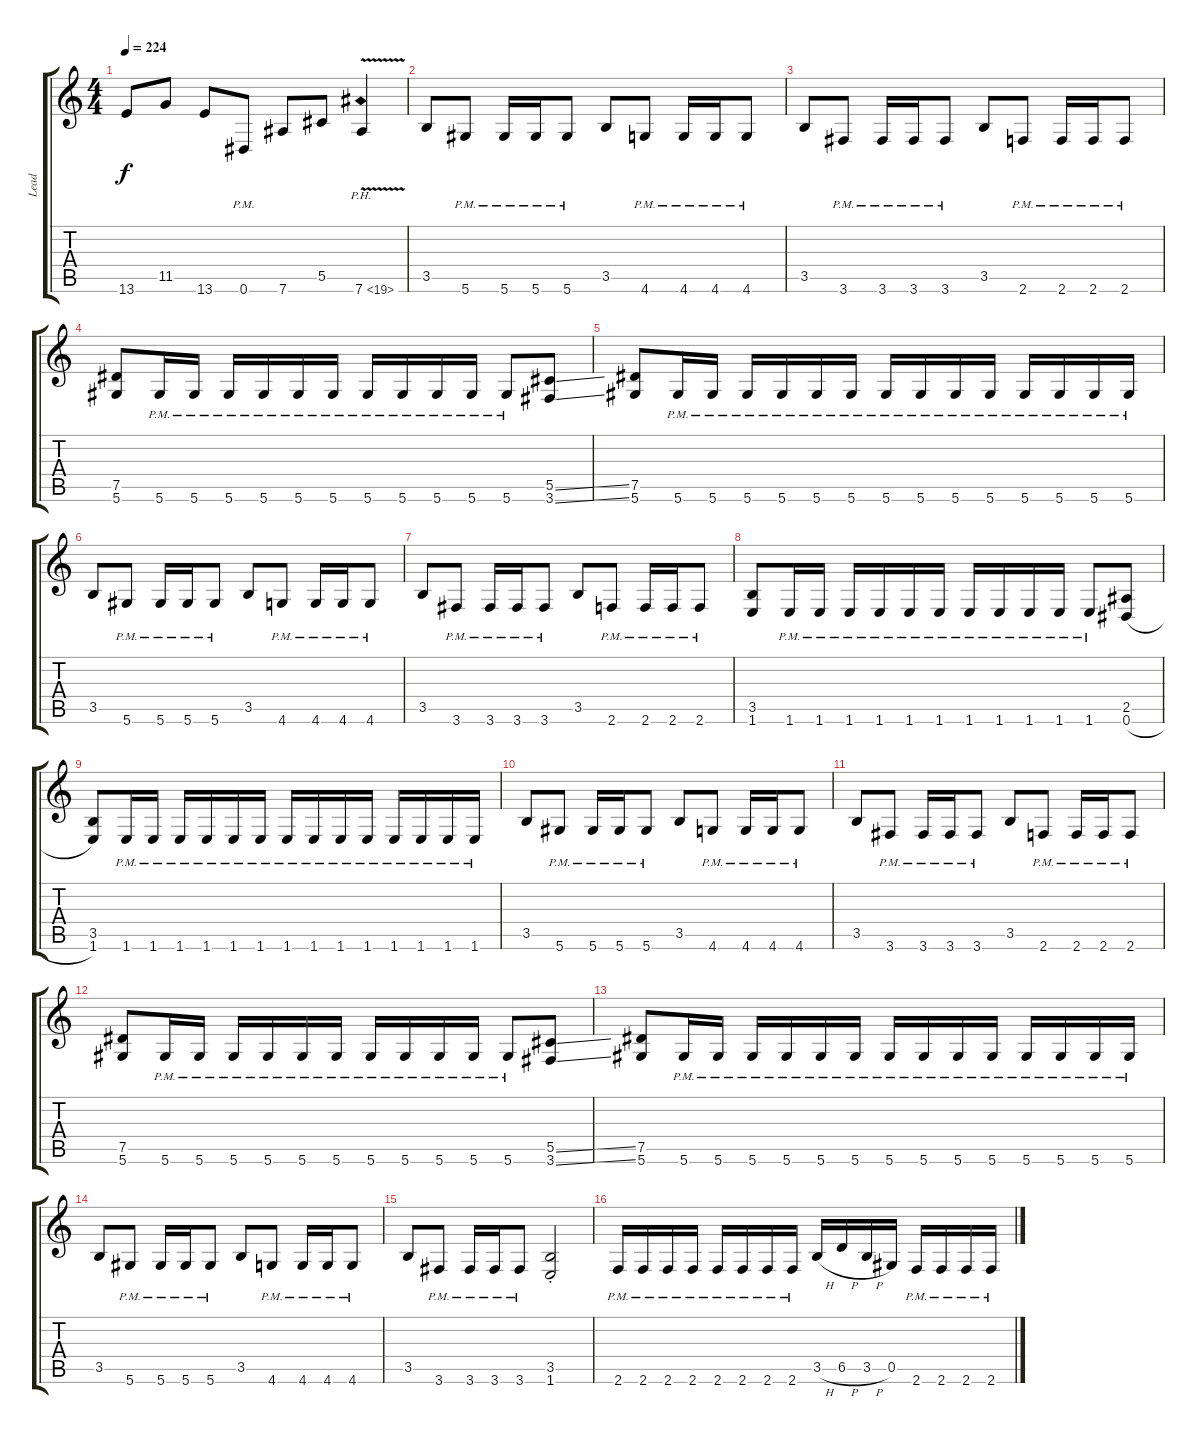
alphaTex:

\track ("Lead" "Lead") {instrument distortionguitar}
\staff {score tabs}
\tuning (Eb4 Bb3 Gb3 Db3 Ab2 Eb2) {hide}
\ts (4 4)
\tempo 224
\clef g2
\ks c
13.6.8{dy f} 11.5.8 13.6.8 0.6{pm}.8 7.6.8 5.5.8 7.6{ph 12 v}.4 |
3.5.8 5.6{pm}.8 5.6{pm}.16 5.6{pm}.16 5.6{pm}.8 3.5.8 4.6{pm}.8 4.6{pm}.16 4.6{pm}.16 4.6{pm}.8 |
3.5.8 3.6{pm}.8 3.6{pm}.16 3.6{pm}.16 3.6{pm}.8 3.5.8 2.6{pm}.8 2.6{pm}.16 2.6{pm}.16 2.6{pm}.8 |
(7.5 5.6).8 5.6{pm}.16 5.6{pm}.16 5.6{pm}.16 5.6{pm}.16 5.6{pm}.16 5.6{pm}.16 5.6{pm}.16 5.6{pm}.16 5.6{pm}.16 5.6{pm}.16 5.6{pm}.8 (5.5{ss} 3.6{ss}).8 |
(7.5 5.6).8 5.6{pm}.16 5.6{pm}.16 5.6{pm}.16 5.6{pm}.16 5.6{pm}.16 5.6{pm}.16 5.6{pm}.16 5.6{pm}.16 5.6{pm}.16 5.6{pm}.16 5.6{pm}.16 5.6{pm}.16 5.6{pm}.16 5.6{pm}.16 |
3.5.8 5.6{pm}.8 5.6{pm}.16 5.6{pm}.16 5.6{pm}.8 3.5.8 4.6{pm}.8 4.6{pm}.16 4.6{pm}.16 4.6{pm}.8 |
3.5.8 3.6{pm}.8 3.6{pm}.16 3.6{pm}.16 3.6{pm}.8 3.5.8 2.6{pm}.8 2.6{pm}.16 2.6{pm}.16 2.6{pm}.8 |
(3.5 1.6).8 1.6{pm}.16 1.6{pm}.16 1.6{pm}.16 1.6{pm}.16 1.6{pm}.16 1.6{pm}.16 1.6{pm}.16 1.6{pm}.16 1.6{pm}.16 1.6{pm}.16 1.6{pm}.8 (2.5 0.6{h}).8 |
(3.5 1.6).8 1.6{pm}.16 1.6{pm}.16 1.6{pm}.16 1.6{pm}.16 1.6{pm}.16 1.6{pm}.16 1.6{pm}.16 1.6{pm}.16 1.6{pm}.16 1.6{pm}.16 1.6{pm}.16 1.6{pm}.16 1.6{pm}.16 1.6{pm}.16 |
3.5.8 5.6{pm}.8 5.6{pm}.16 5.6{pm}.16 5.6{pm}.8 3.5.8 4.6{pm}.8 4.6{pm}.16 4.6{pm}.16 4.6{pm}.8 |
3.5.8 3.6{pm}.8 3.6{pm}.16 3.6{pm}.16 3.6{pm}.8 3.5.8 2.6{pm}.8 2.6{pm}.16 2.6{pm}.16 2.6{pm}.8 |
(7.5 5.6).8 5.6{pm}.16 5.6{pm}.16 5.6{pm}.16 5.6{pm}.16 5.6{pm}.16 5.6{pm}.16 5.6{pm}.16 5.6{pm}.16 5.6{pm}.16 5.6{pm}.16 5.6{pm}.8 (5.5{ss} 3.6{ss}).8 |
(7.5 5.6).8 5.6{pm}.16 5.6{pm}.16 5.6{pm}.16 5.6{pm}.16 5.6{pm}.16 5.6{pm}.16 5.6{pm}.16 5.6{pm}.16 5.6{pm}.16 5.6{pm}.16 5.6{pm}.16 5.6{pm}.16 5.6{pm}.16 5.6{pm}.16 |
3.5.8 5.6{pm}.8 5.6{pm}.16 5.6{pm}.16 5.6{pm}.8 3.5.8 4.6{pm}.8 4.6{pm}.16 4.6{pm}.16 4.6{pm}.8 |
3.5.8 3.6{pm}.8 3.6{pm}.16 3.6{pm}.16 3.6{pm}.8 (3.5{st} 1.6{st}).2 |
2.6{pm}.16 2.6{pm}.16 2.6{pm}.16 2.6{pm}.16 2.6{pm}.16 2.6{pm}.16 2.6{pm}.16 2.6{pm}.16 3.5{h}.16 6.5{h}.16 3.5{h}.16 0.5.16 2.6{pm}.16 2.6{pm}.16 2.6{pm}.16 2.6{pm}.16
